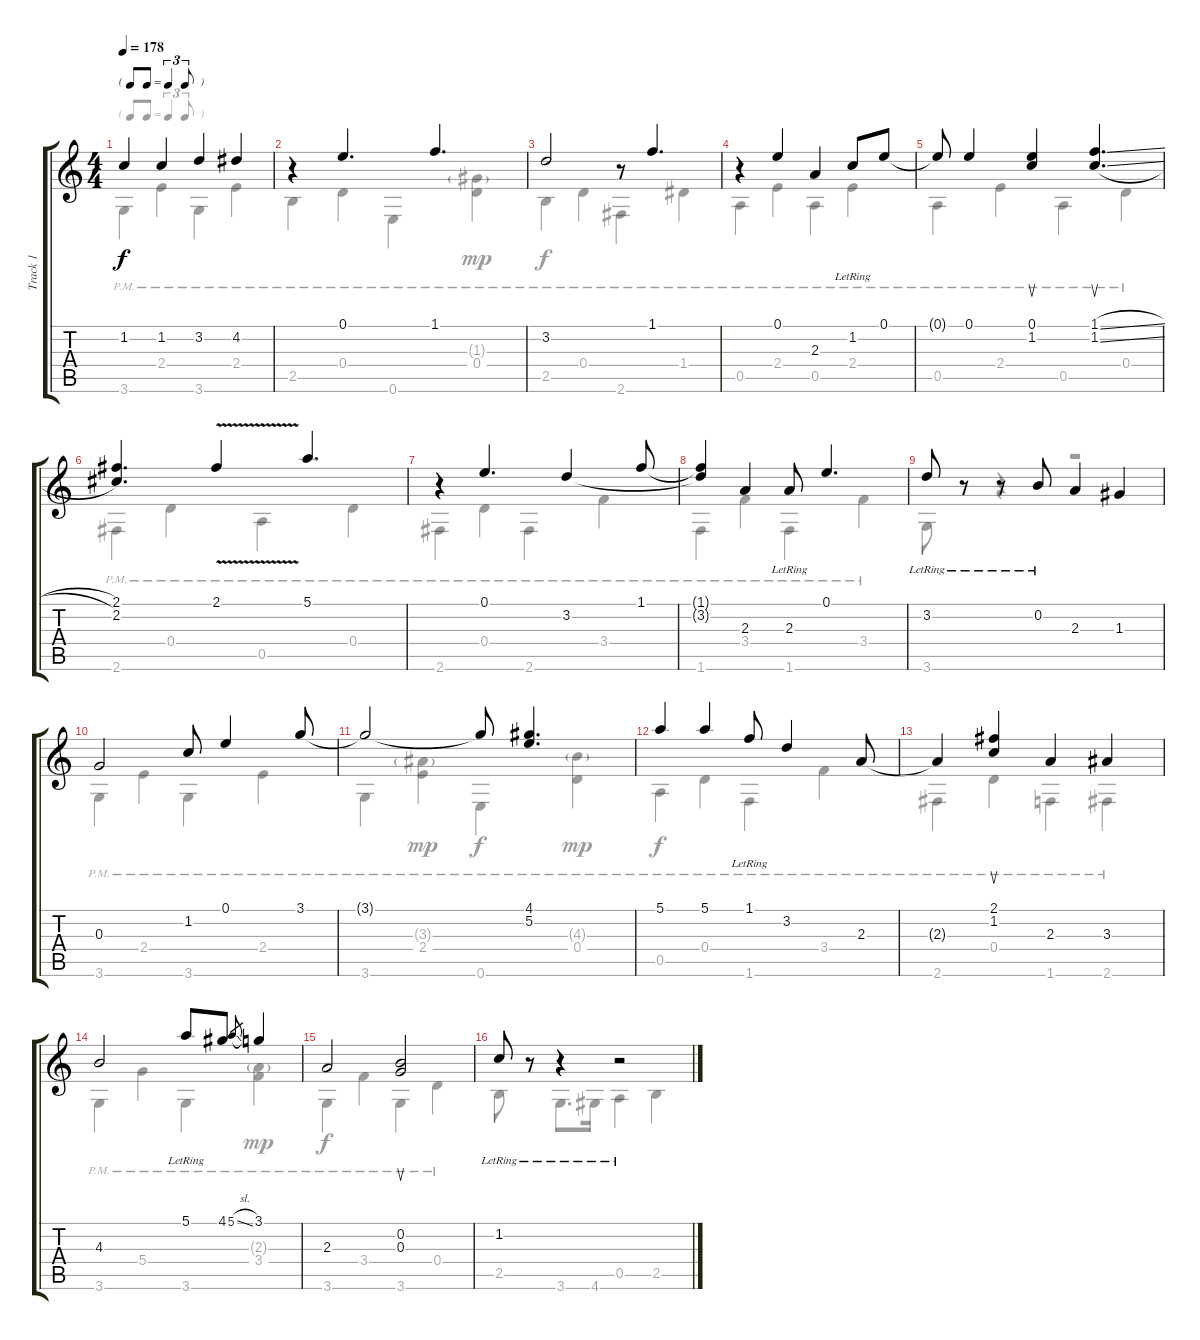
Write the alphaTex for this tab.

\track ("Track 1" "Track 1") {instrument acousticguitarsteel}
\staff {score tabs}
\tuning (E4 B3 G3 D3 A2 E2) {hide}
\voice
\ts (4 4)
\tf triplet8th
\tempo 178
\clef g2
\ks c
1.2{t}.4{dy f} 1.2.4 3.2.4 4.2.4 |
r.4 0.1.4{d} 1.1.4{d} |
3.2.2 r.8 1.1.4{d} |
r.4 0.1.4 2.3.4 1.2{lr}.8 0.1.8 |
0.1{t}.8 0.1.4 (0.1 1.2).4{su} (1.1{sl} 1.2{sl}).4{d su} |
(2.1 2.2).4{d} 2.1{v}.4 5.1.4{d} |
r.4 0.1.4{d} 3.2.4 1.1.8 |
(1.1{t} 3.2{t}).4 2.3.4 2.3{lr}.8 0.1.4{d} |
3.2{lr}.8 r.8 r.8 0.2{lr}.8 2.3.4 1.3.4 |
0.3.2 1.2.8 0.1.4 3.1.8 |
3.1{t}.2 3.1{t}.8 (4.1 5.2).4{d} |
5.1.4 5.1.4 1.1{lr}.8 3.2.4 2.3.8 |
2.3{t}.4 (2.1 1.2).4{su} 2.3.4 3.3.4 |
4.3.2 5.1{lr}.8 4.1.8 5.1{sl}.8{gr} 3.1.4 |
2.3.2 (0.2 0.3).2{su} |
1.2{lr}.8 r.8 r.4 r.2
\voice
\clef g2
\ottava regular
\simile none
\ks c
3.6{pm}.4{dy f} 2.4{pm}.4 3.6{pm}.4 2.4{pm}.4 |
2.5{pm}.4 0.4{pm}.4 0.6{pm}.4 (1.3{g} 0.4{pm}).4{dy mp} |
2.5{pm}.4{dy f} 0.4{pm}.4 2.6{pm}.4 1.4{pm}.4 |
0.5{pm}.4 2.4{pm}.4 0.5{pm}.4 2.4{pm}.4 |
0.5{pm}.4 2.4{pm}.4 0.5{pm}.4 0.4{pm}.4 |
2.6{pm}.4 0.4{pm}.4 0.5{pm}.4 0.4{pm}.4 |
2.6{pm}.4 0.4{pm}.4 2.6{pm}.4 3.4{pm}.4 |
1.6{pm}.4 3.4{pm}.4 1.6{pm}.4 3.4{pm}.4 |
3.6.8 r.8 r.4 r.2 |
3.6{pm}.4 2.4{pm}.4 3.6{pm}.4 2.4{pm}.4 |
3.6{pm}.4 (3.3{g} 2.4{pm}).4{dy mp} 0.6{pm}.4{dy f} (4.3{g} 0.4{pm}).4{dy mp} |
0.5{pm}.4{dy f} 0.4{pm}.4 1.6{pm}.4 3.4{pm}.4 |
2.6{pm}.4 0.4{pm}.4 1.6{pm}.4 2.6{pm}.4 |
3.6{pm}.4 5.4{pm}.4 3.6{pm}.4 (2.3{g} 3.4{pm}).4{dy mp} |
3.6{pm}.4{dy f} 3.4{pm}.4 3.6{pm}.4 0.4{pm}.4 |
2.5.8 r.8 3.6.8{d} 4.6.16 0.5.4 2.5.4
